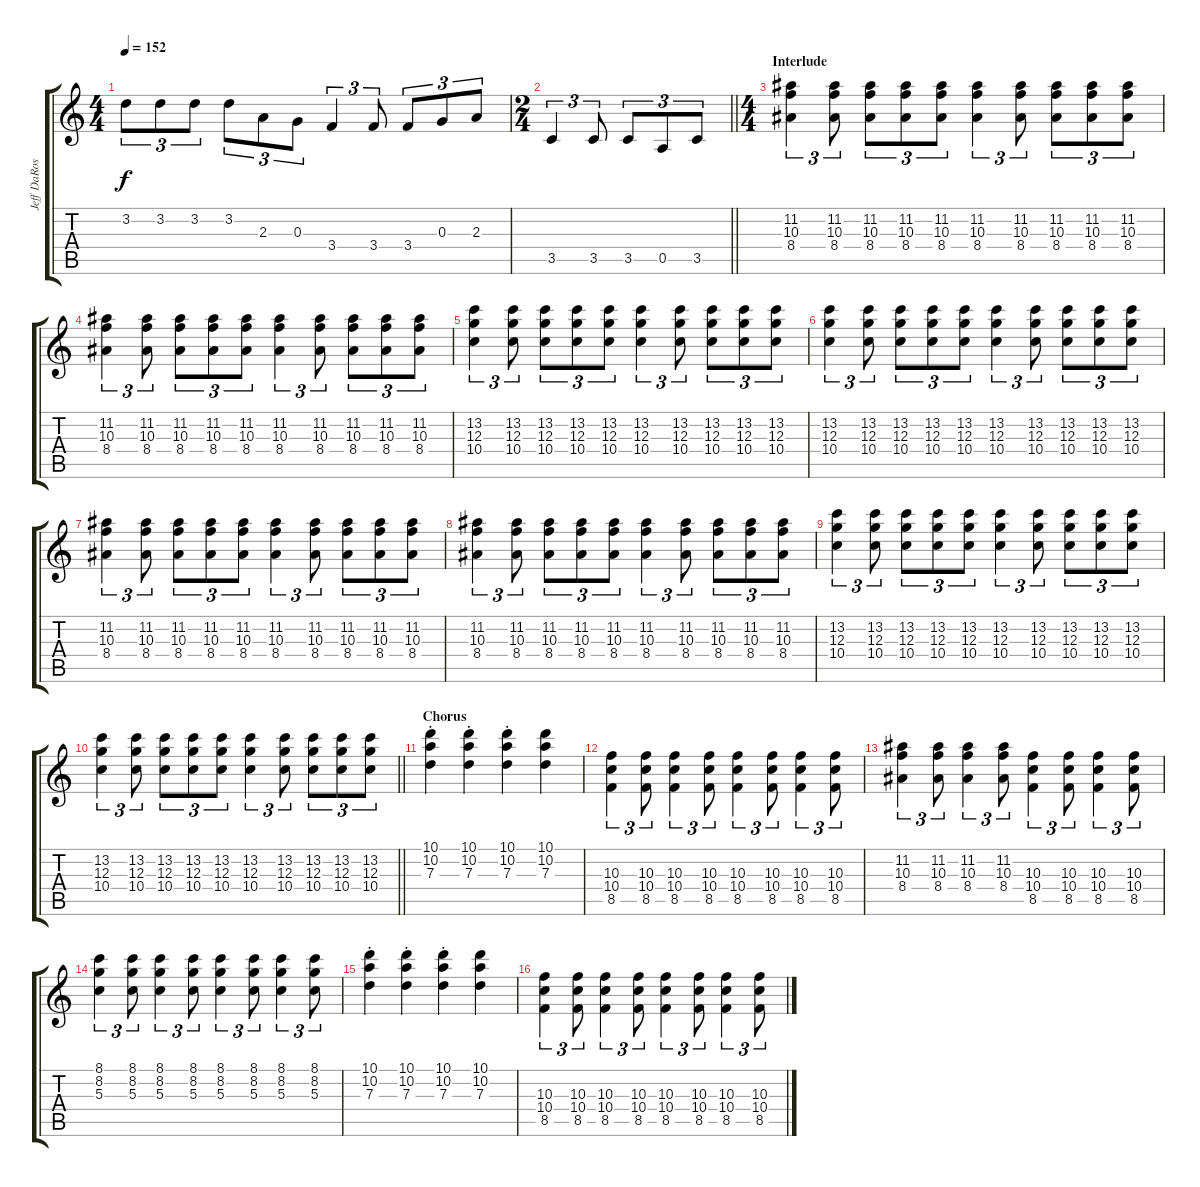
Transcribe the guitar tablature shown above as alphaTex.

\track ("Jeff DaRosa (Banjo Left)" "Jeff DaRos") {instrument banjo}
\staff {score tabs}
\tuning (E4 B3 G3 D3 A2 E2) {hide}
\displaytranspose 12
\ts (4 4)
\tempo 152
\clef g2
\ks c
3.2.8{tu (3 2) dy f} 3.2.8{tu (3 2)} 3.2.8{tu (3 2)} 3.2.8{tu (3 2)} 2.3.8{tu (3 2)} 0.3.8{tu (3 2)} 3.4.4{tu (3 2)} 3.4.8{tu (3 2)} 3.4.8{tu (3 2)} 0.3.8{tu (3 2)} 2.3.8{tu (3 2)} |
\ts (2 4)
\barLineRight lightlight
3.5.4{tu (3 2)} 3.5.8{tu (3 2)} 3.5.8{tu (3 2)} 0.5.8{tu (3 2)} 3.5.8{tu (3 2)} |
\ts (4 4)
\section ("" "Interlude")
(11.2 10.3 8.4).4{tu (3 2)} (11.2 10.3 8.4).8{tu (3 2)} (11.2 10.3 8.4).8{tu (3 2)} (11.2 10.3 8.4).8{tu (3 2)} (11.2 10.3 8.4).8{tu (3 2)} (11.2 10.3 8.4).4{tu (3 2)} (11.2 10.3 8.4).8{tu (3 2)} (11.2 10.3 8.4).8{tu (3 2)} (11.2 10.3 8.4).8{tu (3 2)} (11.2 10.3 8.4).8{tu (3 2)} |
(11.2 10.3 8.4).4{tu (3 2)} (11.2 10.3 8.4).8{tu (3 2)} (11.2 10.3 8.4).8{tu (3 2)} (11.2 10.3 8.4).8{tu (3 2)} (11.2 10.3 8.4).8{tu (3 2)} (11.2 10.3 8.4).4{tu (3 2)} (11.2 10.3 8.4).8{tu (3 2)} (11.2 10.3 8.4).8{tu (3 2)} (11.2 10.3 8.4).8{tu (3 2)} (11.2 10.3 8.4).8{tu (3 2)} |
(13.2 12.3 10.4).4{tu (3 2)} (13.2 12.3 10.4).8{tu (3 2)} (13.2 12.3 10.4).8{tu (3 2)} (13.2 12.3 10.4).8{tu (3 2)} (13.2 12.3 10.4).8{tu (3 2)} (13.2 12.3 10.4).4{tu (3 2)} (13.2 12.3 10.4).8{tu (3 2)} (13.2 12.3 10.4).8{tu (3 2)} (13.2 12.3 10.4).8{tu (3 2)} (13.2 12.3 10.4).8{tu (3 2)} |
(13.2 12.3 10.4).4{tu (3 2)} (13.2 12.3 10.4).8{tu (3 2)} (13.2 12.3 10.4).8{tu (3 2)} (13.2 12.3 10.4).8{tu (3 2)} (13.2 12.3 10.4).8{tu (3 2)} (13.2 12.3 10.4).4{tu (3 2)} (13.2 12.3 10.4).8{tu (3 2)} (13.2 12.3 10.4).8{tu (3 2)} (13.2 12.3 10.4).8{tu (3 2)} (13.2 12.3 10.4).8{tu (3 2)} |
(11.2 10.3 8.4).4{tu (3 2)} (11.2 10.3 8.4).8{tu (3 2)} (11.2 10.3 8.4).8{tu (3 2)} (11.2 10.3 8.4).8{tu (3 2)} (11.2 10.3 8.4).8{tu (3 2)} (11.2 10.3 8.4).4{tu (3 2)} (11.2 10.3 8.4).8{tu (3 2)} (11.2 10.3 8.4).8{tu (3 2)} (11.2 10.3 8.4).8{tu (3 2)} (11.2 10.3 8.4).8{tu (3 2)} |
(11.2 10.3 8.4).4{tu (3 2)} (11.2 10.3 8.4).8{tu (3 2)} (11.2 10.3 8.4).8{tu (3 2)} (11.2 10.3 8.4).8{tu (3 2)} (11.2 10.3 8.4).8{tu (3 2)} (11.2 10.3 8.4).4{tu (3 2)} (11.2 10.3 8.4).8{tu (3 2)} (11.2 10.3 8.4).8{tu (3 2)} (11.2 10.3 8.4).8{tu (3 2)} (11.2 10.3 8.4).8{tu (3 2)} |
(13.2 12.3 10.4).4{tu (3 2)} (13.2 12.3 10.4).8{tu (3 2)} (13.2 12.3 10.4).8{tu (3 2)} (13.2 12.3 10.4).8{tu (3 2)} (13.2 12.3 10.4).8{tu (3 2)} (13.2 12.3 10.4).4{tu (3 2)} (13.2 12.3 10.4).8{tu (3 2)} (13.2 12.3 10.4).8{tu (3 2)} (13.2 12.3 10.4).8{tu (3 2)} (13.2 12.3 10.4).8{tu (3 2)} |
\barLineRight lightlight
(13.2 12.3 10.4).4{tu (3 2)} (13.2 12.3 10.4).8{tu (3 2)} (13.2 12.3 10.4).8{tu (3 2)} (13.2 12.3 10.4).8{tu (3 2)} (13.2 12.3 10.4).8{tu (3 2)} (13.2 12.3 10.4).4{tu (3 2)} (13.2 12.3 10.4).8{tu (3 2)} (13.2 12.3 10.4).8{tu (3 2)} (13.2 12.3 10.4).8{tu (3 2)} (13.2 12.3 10.4).8{tu (3 2)} |
\section ("" "Chorus")
(10.1{st} 10.2{st} 7.3{st}).4 (10.1{st} 10.2{st} 7.3{st}).4 (10.1{st} 10.2{st} 7.3{st}).4 (10.1 10.2 7.3).4 |
(10.3 10.4 8.5).4{tu (3 2)} (10.3 10.4 8.5).8{tu (3 2)} (10.3 10.4 8.5).4{tu (3 2)} (10.3 10.4 8.5).8{tu (3 2)} (10.3 10.4 8.5).4{tu (3 2)} (10.3 10.4 8.5).8{tu (3 2)} (10.3 10.4 8.5).4{tu (3 2)} (10.3 10.4 8.5).8{tu (3 2)} |
(11.2 10.3 8.4).4{tu (3 2)} (11.2 10.3 8.4).8{tu (3 2)} (11.2 10.3 8.4).4{tu (3 2)} (11.2 10.3 8.4).8{tu (3 2)} (10.3 10.4 8.5).4{tu (3 2)} (10.3 10.4 8.5).8{tu (3 2)} (10.3 10.4 8.5).4{tu (3 2)} (10.3 10.4 8.5).8{tu (3 2)} |
(8.1 8.2 5.3).4{tu (3 2)} (8.1 8.2 5.3).8{tu (3 2)} (8.1 8.2 5.3).4{tu (3 2)} (8.1 8.2 5.3).8{tu (3 2)} (8.1 8.2 5.3).4{tu (3 2)} (8.1 8.2 5.3).8{tu (3 2)} (8.1 8.2 5.3).4{tu (3 2)} (8.1 8.2 5.3).8{tu (3 2)} |
(10.1{st} 10.2{st} 7.3{st}).4 (10.1{st} 10.2{st} 7.3{st}).4 (10.1{st} 10.2{st} 7.3{st}).4 (10.1 10.2 7.3).4 |
(10.3 10.4 8.5).4{tu (3 2)} (10.3 10.4 8.5).8{tu (3 2)} (10.3 10.4 8.5).4{tu (3 2)} (10.3 10.4 8.5).8{tu (3 2)} (10.3 10.4 8.5).4{tu (3 2)} (10.3 10.4 8.5).8{tu (3 2)} (10.3 10.4 8.5).4{tu (3 2)} (10.3 10.4 8.5).8{tu (3 2)}
